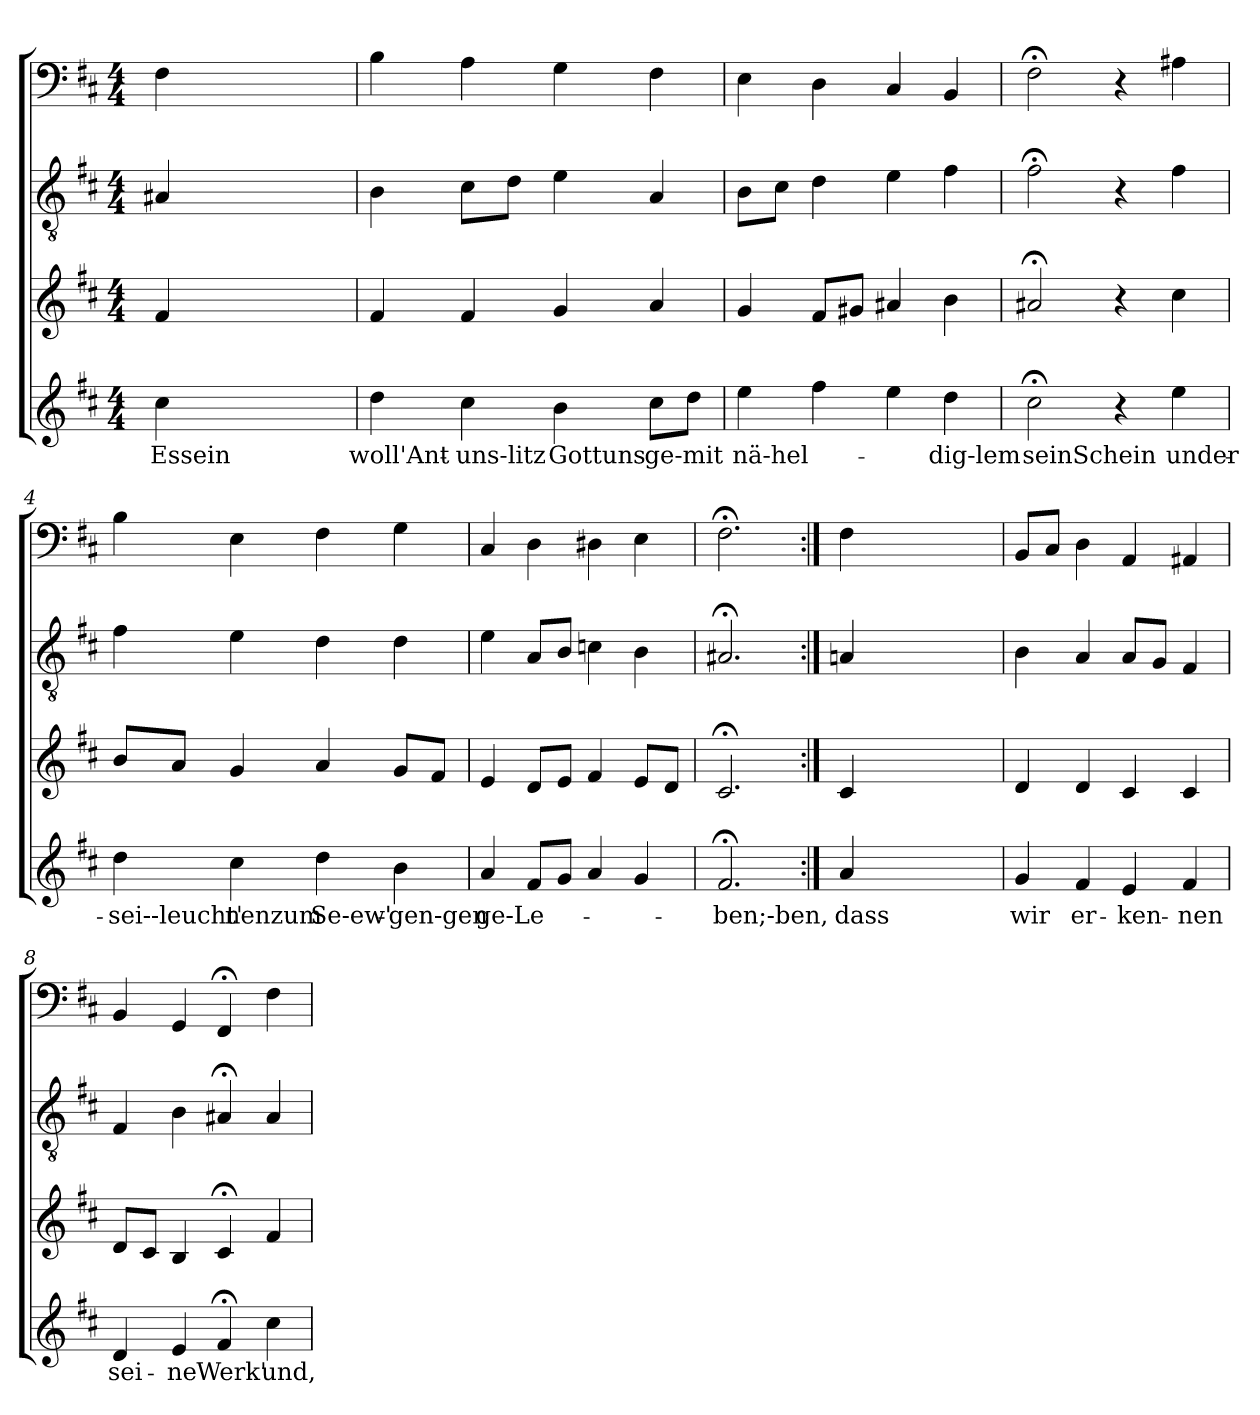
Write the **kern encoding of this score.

**kern	**text	**kern	**kern	**kern
*part4	*part4	*part3	*part2	*part1
*staff4	*staff4	*staff3	*staff2	*staff1
*clefG2	*	*clefG2	*clefGv2	*clefF4
*k[f#c#]	*	*k[f#c#]	*k[f#c#]	*k[f#c#]
*b:	*	*b:	*b:	*b:
*M4/4	*	*M4/4	*M4/4	*M4/4
=	=	=	=	=
4cc#\	Essein	4f#/	4A#X/	4F#\
2ryy	.	2ryy	2ryy	2ryy
4ryy	.	4ryy	4ryy	4ryy
=1	=1	=1	=1	=1
4dd\	woll'Ant-	4f#/	4B\	4B\
4cc#\	uns-litz	4f#/	8c#\L	4A\
.	.	.	8d\J	.
4b\	Gottuns	4g/	4e\	4G\
8cc#\L	ge-mit	4a/	4A/	4F#\
8dd\J	.	.	.	.
=2	=2	=2	=2	=2
4ee\	-nä-hel-	4g/	8B\L	4E\
.	.	.	8c#\J	.
4ff#\	.	8f#/L	4d\	4D\
.	.	8g#X/J	.	.
4ee\	.	4a#X/	4e\	4C#/
4dd\	-dig-lem	4b\	4f#\	4BB/
=3	=3	=3	=3	=3
2cc#;<\	seinSchein	2a#X;</	2f#;<\	2F#;<\
4r	.	4r	4r	4r
4ee\	under-	4cc#\	4f#\	4A#X\
=4	=4	=4	=4	=4
4dd\	sei--leucht'	8b/L	4f#\	4B\
.	.	8a/J	.	.
4cc#\	-nenzum	4g/	4e\	4E\
4dd\	Se-ew'-	4a/	4d\	4F#\
4b\	-gen-gen	8g/L	4d\	4G\
.	.	8f#/J	.	.
=5	=5	=5	=5	=5
4a/	ge-Le-	4e/	4e\	4C#/
8f#/L	.	8d/L	8A/L	4D\
8g/J	.	8e/J	8B/J	.
4a/	.	4f#/	4cn\	4D#X\
4g/	.	8e/L	4B\	4E\
.	.	8d/J	.	.
=6	=6	=6	=6	=6
2.f#;</	-ben;-ben,	2.c#;</	2.A#X;</	2.F#;<\
=:|!	=:|!	=:|!	=:|!	=:|!
4a/	dass	4c#/	4An/	4F#\
2ryy	.	2ryy	2ryy	2ryy
4ryy	.	4ryy	4ryy	4ryy
=7	=7	=7	=7	=7
4g/	wir	4d/	4B\	8BB/L
.	.	.	.	8C#/J
4f#/	er-	4d/	4A/	4D\
4e/	-ken-	4c#/	8A/L	4AA/
.	.	.	8G/J	.
4f#/	-nen	4c#/	4F#/	4AA#X/
=8	=8	=8	=8	=8
4d/	sei-	8d/L	4F#/	4BB/
.	.	8c#/J	.	.
4e/	-ne	4B/	4B\	4GG/
4f#;</	Werk'	4c#;</	4A#X;</	4FF#;</
4cc#\	und,	4f#/	4A#/	4F#\
=	=	=	=	=
*-	*-	*-	*-	*-
